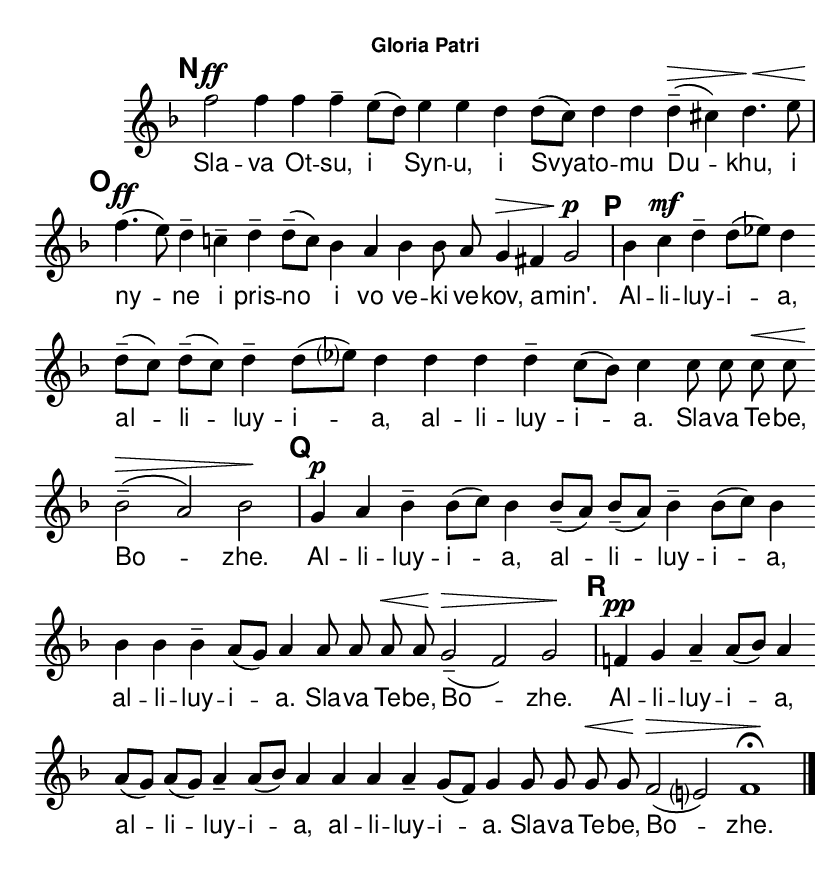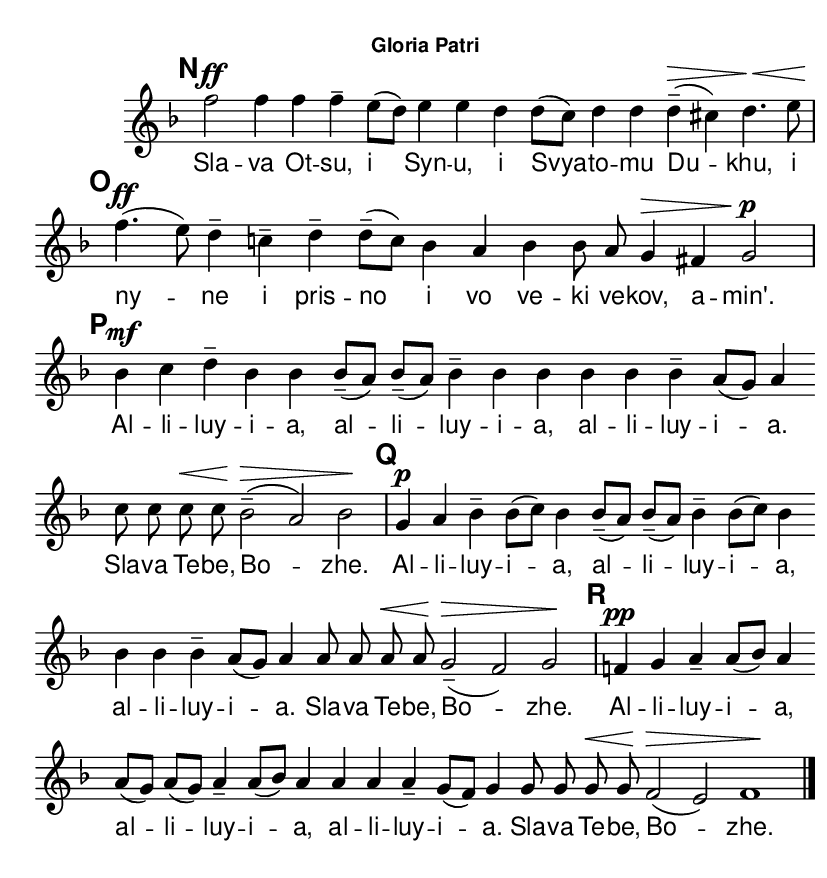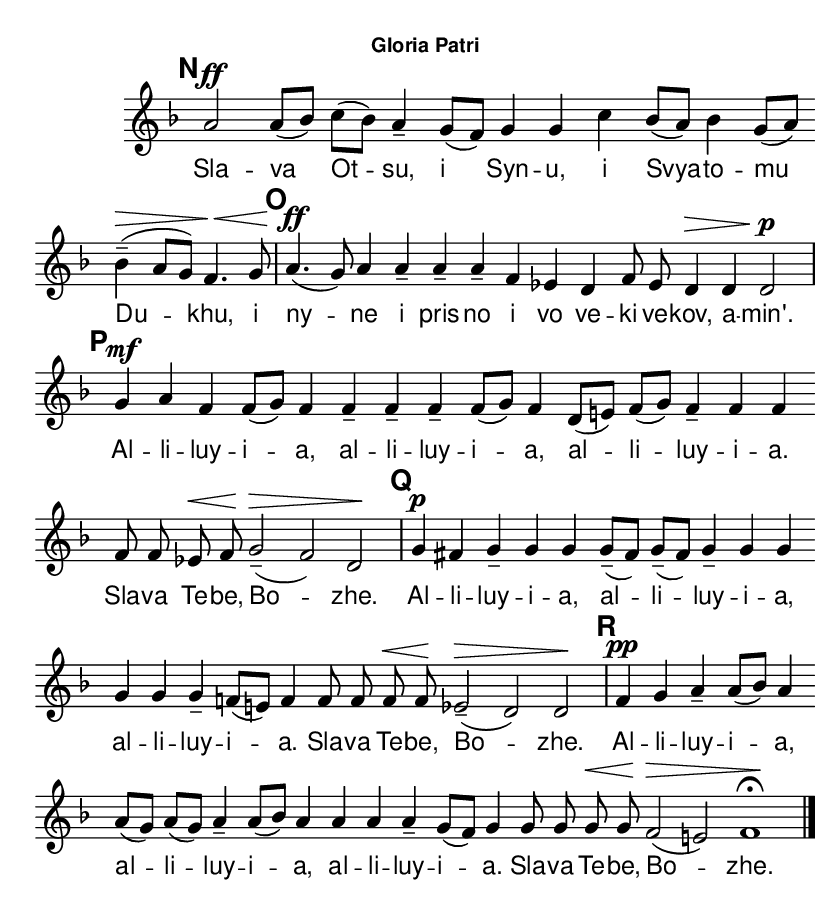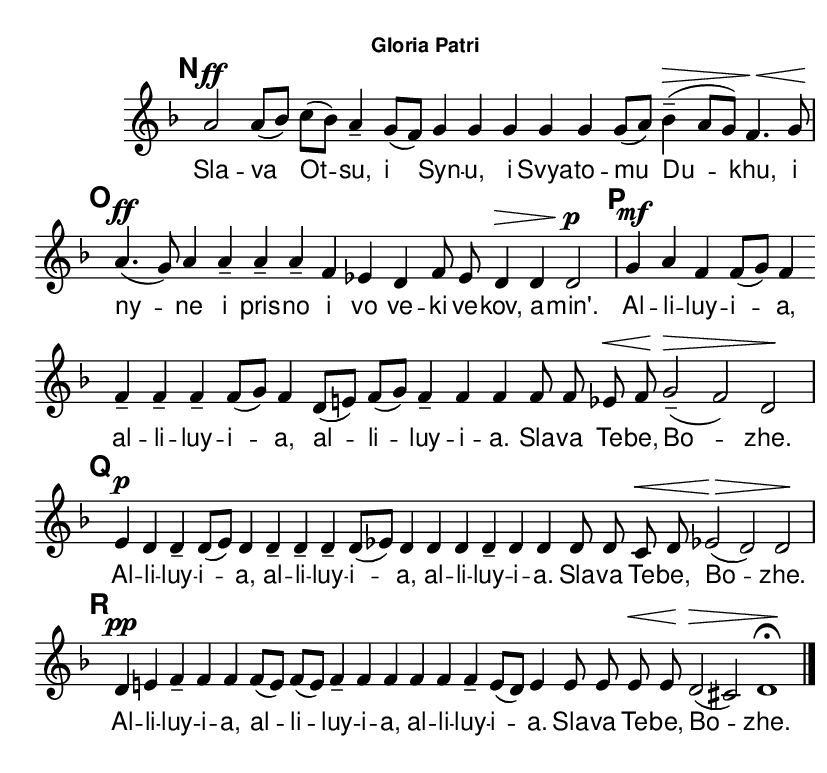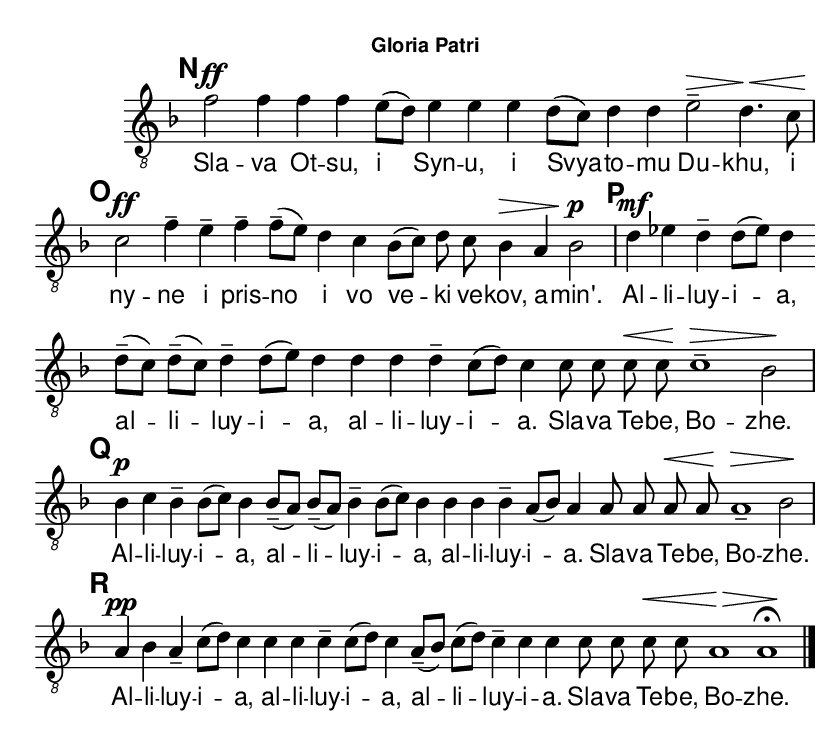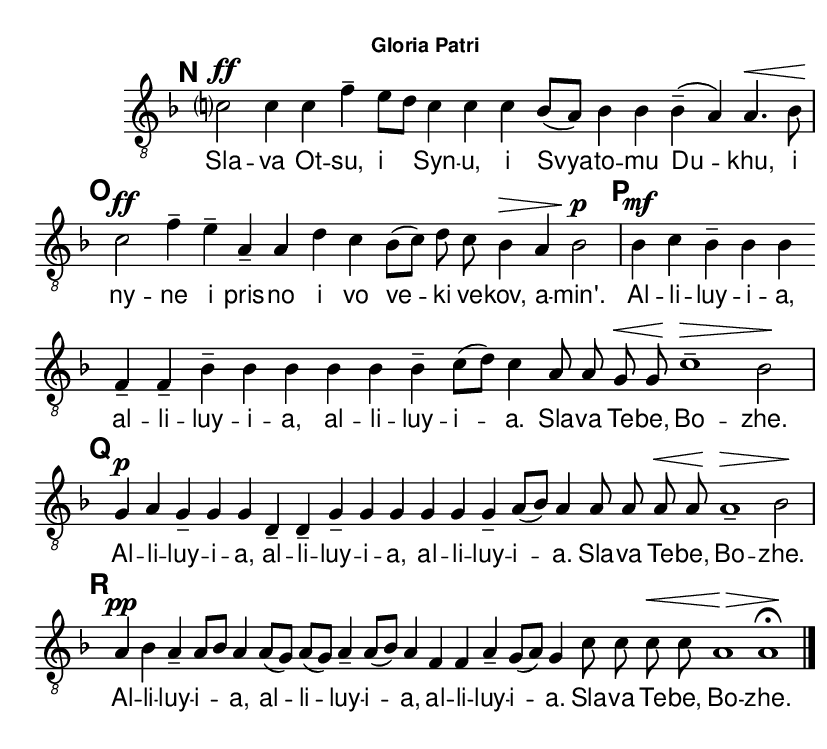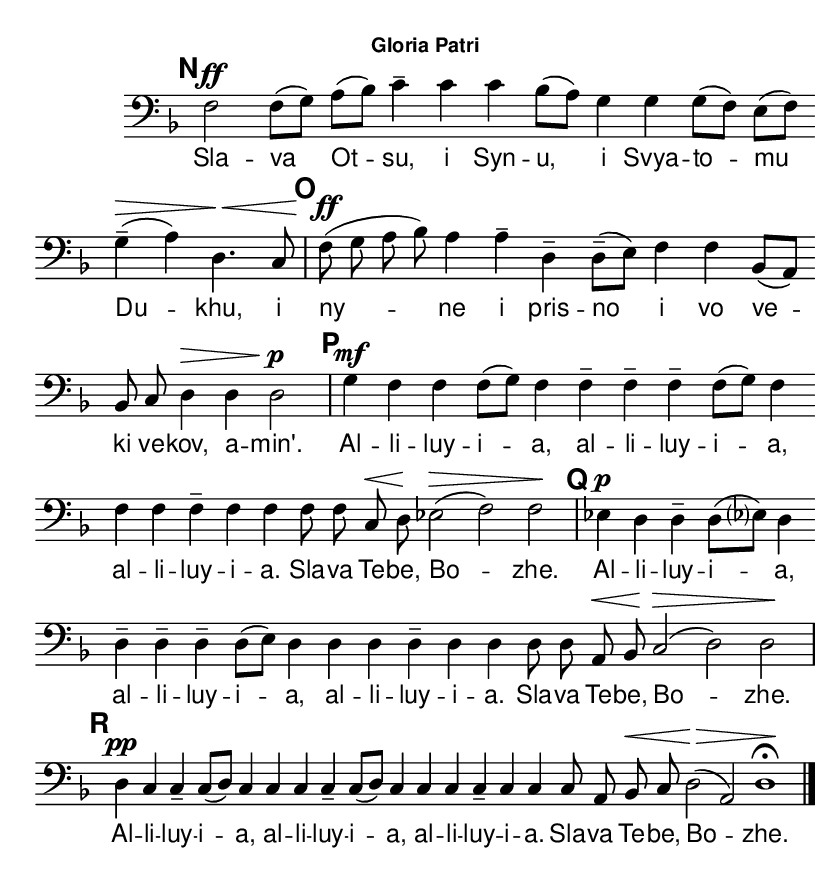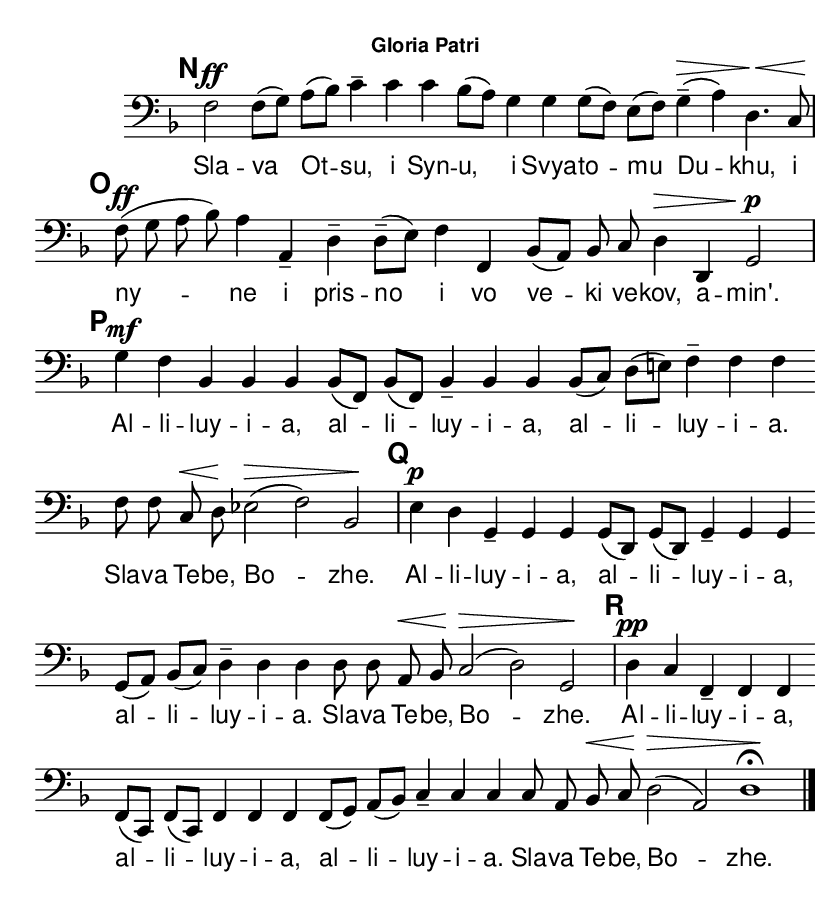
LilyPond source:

\version "2.18.2"


\header {
  subsubtitle = "Gloria Patri"
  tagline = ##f
}


\paper {
  paper-height = 220\mm
  paper-width = 140\mm
  top-margin = 8\mm
  bottom-margin = 2\mm
  left-margin = 6\mm
  right-margin = 2\mm


  fonts = #
  (make-pango-font-tree
   "'Noto Sans', Helvetica, Arial, sans-serif"
   "'Noto Sans', Helvetica, Arial, sans-serif"
   "'Inconsolata', 'Courier New', monospace"
   (/ (* staff-height pt) 2.5))

}

global = {
  \key f \major
  \numericTimeSignature
  \dynamicUp
  \autoBeamOff
  \cadenzaOn
  \accidentalStyle "modern-voice-cautionary"
  \override Score.TimeSignature #'stencil = ##f
  \set Score.markFormatter = #format-mark-box-numbers
}

obreak = {\break}

sopranoOneVoiceG = \relative c'' {
  %page 5
  \mark #13
  \time 5/4  f2 \! \ff f4 f f -- \bar ""

  %page 6
  \time 3/4 e8 ( [ d ) ] e4 e \bar ""
  \time 4/4  d4 d8 [( c ]) d4 d \bar ""
  \time 4/4  d4 \> ( -- cis ) d4. \< e8 \bar "|" \mark #14
  \time 6/4  f4.( \ff  e8)  d4 -- c! -- d -- d8 ( -- [ c ) ] | % 5
  \time 3/4  bes4 a bes \bar ""
  \time 5/4  bes8 a  g4 \> fis g2  \p \bar "|" \mark #15
}

sopranoOneVerseG = \lyricmode {
  Sla -- va Ot -- "su,"
  i Syn -- "u," i Svya -- to --  mu
  Du -- "khu," i ny -- ne i pris -- no
  i vo ve -- ki ve -- "kov," a -- "min'."
}

sopranoOneVoiceH = \relative c'' {
  %page 6
  \mark #15
  \time 5/4  bes4 c4 \mf d -- d8 ( [ es ) ] d4 \bar ""
  \time 5/4  d8 [ ( -- c )] d ([ -- c )] d4 -- d8 ( [ es? ) ] d4 \bar ""
  \time 5/4  d4 d d -- c8 [( bes ]) c4 \bar ""
  \time 4/8  c8 c c \< c \bar ""
  \time 3/2   bes2  \> ( -- a ) bes \! \bar "|" \mark #16
}

sopranoOneVerseH = \lyricmode {
  Al -- li -- luy -- i -- "a,"
  al -- li -- luy -- i -- "a,"
  al -- li -- luy -- i -- "a."

  Sla -- va Te -- "be," Bo -- "zhe."
}

sopranoOneVoiceJ = \relative c'' {
  %page 7
  \mark #16
  \time 5/4  g4 \p a bes -- bes8 [( c ]) bes4 \bar ""
  \time 5/4  bes8 -- [( a ]) bes ( -- [ a ]) bes4 -- bes8 [( c ]) bes4 \bar ""
  \time 5/4  bes4 bes bes -- a8 [( g ) ] a4 \bar ""
  \time 4/8  a8 a a \< a \bar ""
  \time 3/2  g2 \> ( -- fis) g \! \bar "|" \mark #17
}

sopranoOneVerseJ = \lyricmode {
  Al -- li -- luy -- i -- "a,"
  al -- li -- luy -- i -- "a,"
  al -- li -- luy -- i -- "a."

  Sla -- va Te -- "be," Bo -- "zhe."

}


sopranoOneVoiceK = \relative c' {
  %page 7
  \mark #17
  \time 5/4   f!4 \pp g a -- a8 [( bes ]) a4 \bar ""
  \time 5/4  a8 [( g ]) a [( g ]) a4 -- a8 [( bes ]) a4\bar ""
  \time 5/4  a4 a a -- g8 [( f ]) g4 \bar ""
  \time 4/8  g8 g g \< g \bar ""
  \time 8/4  f2 \> ( e ) f1 \! \fermata\bar "|."
}

sopranoOneVerseK = \lyricmode {
  Al -- li -- luy -- i -- "a,"
  al -- li -- luy -- i -- "a,"
  al -- li -- luy -- i -- "a."

  Sla -- va Te -- "be," Bo -- "zhe."
}


sopranoOneVoice = {\sopranoOneVoiceG \sopranoOneVoiceH \sopranoOneVoiceJ \sopranoOneVoiceK}
sopranoOneVerse = {\sopranoOneVerseG \sopranoOneVerseH \sopranoOneVerseJ \sopranoOneVerseK}

sopranoTwoVoiceG = \relative c'' {
  %page 5
  \mark #13
  \time 5/4  f2 \! \ff f4 f f -- \bar ""

  %page 6
  \time 3/4 e8 ( [ d ) ] e4 e \bar ""
  \time 4/4  d4 d8 [( c ]) d4 d \bar ""
  \time 4/4  d4 \> ( -- cis ) d4. \< e8 \bar "|" \mark #14
  \time 6/4  f4.( \ff  e8)  d4 -- c! -- d -- d8 ( -- [ c ) ] | % 5
  \time 3/4  bes4 a bes \bar ""
  \time 5/4  bes8 a  g4 \> fis g2  \p \bar "|" \mark #15
}

sopranoTwoVerseG = \lyricmode {
  Sla -- va Ot -- "su,"
  i Syn -- "u," i Svya -- to --  mu
  Du -- "khu," i ny -- ne i pris -- no
  i vo ve -- ki ve -- "kov," a -- "min'."
}

sopranoTwoVoiceH = \relative c'' {
  %page 6
  \mark #15
  \time 5/4  bes4 \mf c d -- bes bes \bar ""
  \time 5/4  bes8 -- [( a ]) bes -- [( a ]) bes4 -- bes bes \bar ""
  \time 5/4  bes4 bes bes -- a8 [( g )] a4 \bar ""
  \time 4/8  c8 c c \< c \bar ""
  \time 3/2   bes2  \> ( -- a ) bes \! \bar "|" \mark #16
}

sopranoTwoVerseH = \lyricmode {
  Al -- li -- luy -- i -- "a,"
  al -- li -- luy -- i -- "a,"
  al -- li -- luy -- i -- "a."

  Sla -- va Te -- "be," Bo -- "zhe."
}

sopranoTwoVoiceJ = \relative c'' {
  %page 7
  \mark #16
  \time 5/4  g4 \p a bes -- bes8 [( c ]) bes4 \bar ""
  \time 5/4  bes8 -- [( a ]) bes ( -- [ a ]) bes4 -- bes8 [( c ]) bes4 \bar ""
  \time 5/4  bes4 bes bes -- a8 [( g ) ] a4 \bar ""
  \time 4/8  a8 a a \< a \bar ""
  \time 3/2  g2 \> ( -- fis) g \! \bar "|" \mark #17

}

sopranoTwoVerseJ = \lyricmode {
  Al -- li -- luy -- i -- "a,"
  al -- li -- luy -- i -- "a,"
  al -- li -- luy -- i -- "a."

  Sla -- va Te -- "be," Bo -- "zhe."
}


sopranoTwoVoiceK = \relative c' {
  %page 7
  \mark #17
  \time 5/4   f!4 \pp g a -- a8 [( bes ]) a4 \bar ""
  \time 5/4  a8 [( g ]) a [( g ]) a4 -- a8 [( bes ]) a4\bar ""
  \time 5/4  a4 a a -- g8 [( f ]) g4 \bar ""
  \time 4/8  g8 g g \< g \bar ""
  \time 8/4  f2 \> ( e ) f1 \! \bar "|."
}

sopranoTwoVerseK = \lyricmode {
  Al -- li -- luy -- i -- "a,"
  al -- li -- luy -- i -- "a,"
  al -- li -- luy -- i -- "a."

  Sla -- va Te -- "be," Bo -- "zhe."
}


sopranoTwoVoice = {\sopranoTwoVoiceG \sopranoTwoVoiceH \sopranoTwoVoiceJ \sopranoTwoVoiceK}
sopranoTwoVerse = {\sopranoTwoVerseG \sopranoTwoVerseH \sopranoTwoVerseJ \sopranoTwoVerseK}


altoOneVoiceG = \relative c'' {
  %page 5
  \mark #13
  \time 5/4 a2 \! \ff a8 [( bes ]) c ( [ bes ) ] a4 -- \bar ""

  %page 6
  \time 3/4 g8 ( [ f ) ] g4 g \bar ""
  \time 4/4  c4 bes8 ( [ a ) ] bes4 g8[( a]) \bar ""
  \time 4/4  bes4 \>  ( -- a8 [ g ) ] f4.  \< g8 \bar "|" \mark #14
  \time 6/4  a4.  \ff ( g8 ) a4 a -- a -- a -- \bar ""
  \time 3/4  f4 es d \bar ""
  \time 5/4  f8 es d4 \> d d2 \p \bar "|" \mark #15
}

altoOneVerseG = \lyricmode {
  Sla -- va Ot -- "su,"
  i Syn -- "u," i Svya -- to --  mu
  Du -- "khu," i ny -- ne i pris -- no
  i vo ve -- ki ve -- "kov," a -- "min'."
}

altoOneVoiceH = \relative c'' {
  %page 6
  \mark #15
  \time 5/4  g4  \mf a f f8 ( [ g ) ] f4 \bar ""
  \time 5/4  f4 -- f -- f -- f8 ( [ g ) ] f4 \bar ""
  \time 5/4  d8 ( [ e ) ] f ( [ g ) ] f4 -- f f \bar ""
  \time 4/8  f8 f es \< f \bar ""
  \time 3/2  g2 \> ( -- f ) d  \! \bar "|" \mark #16
}

altoOneVerseH = \lyricmode {
  Al -- li -- luy -- i -- "a,"
  al -- li -- luy -- i -- "a,"
  al -- li -- luy -- i -- "a."

  Sla -- va Te -- "be," Bo -- "zhe."
}

altoOneVoiceJ = \relative c'' {
  %page 6
  \mark #16
  \time 5/4  g4 \p fis g -- g g \bar ""
  \time 5/4  g8 ( -- [ fis ]) g  ( -- [ fis ) ] g4 -- g g \bar ""
  \time 5/4  g4 g g -- f8 ( [ e ) ] f4 \bar ""
  \time 4/8  f8 f f \< f \bar ""
  \time 3/2   es2 -- \> ( d ) d \! \bar "|" \mark #17
}

altoOneVerseJ = \lyricmode {
  Al -- li -- luy -- i -- "a,"
  al -- li -- luy -- i -- "a,"
  al -- li -- luy -- i -- "a."

  Sla -- va Te -- "be," Bo -- "zhe."
}


altoOneVoiceK = \relative c' {
  %page 7

  \mark #17
  \time 5/4  f4 \pp g a -- a8 ( [ bes ) ] a4 \bar ""
  \time 5/4  a8 [( g ]) a [( g ]) a4 -- a8 ( [ bes ) ] a4 \bar ""
  \time 5/4  a4 a a -- g8 [( f ]) g4 \bar ""
  \time 4/8  g8 g g\< g \bar ""
  \time 8/4  f2( \> e) f1 \! \fermata \bar "|."
}

altoOneVerseK = \lyricmode {
  Al -- li -- luy -- i -- "a,"
  al -- li -- luy -- i -- "a,"
  al -- li -- luy -- i -- "a."

  Sla -- va Te -- "be," Bo -- "zhe."

}


altoOneVoice = {\altoOneVoiceG \altoOneVoiceH \altoOneVoiceJ \altoOneVoiceK}
altoOneVerse = {\altoOneVerseG \altoOneVerseH \altoOneVerseJ \altoOneVerseK}

altoTwoVoiceG = \relative c'' {
  %page 5
  \mark #13
  \time 5/4 a2 \! \ff a8 [( bes ]) c ( [ bes ) ] a4 -- \bar ""

  %page 6
  \time 3/4 g8 ( [ f ) ] g4 g \bar ""
  \time 4/4 g4 g g g8([ a ]) \bar ""
  \time 4/4  bes4 \>  ( -- a8 [ g ) ] f4.  \< g8 \bar "|" \mark #14
  \time 6/4  a4.  \ff ( g8 ) a4 a -- a -- a -- \bar ""
  \time 3/4  f4 es d \bar ""
  \time 5/4  f8 es d4 \> d d2 \p \bar "|" \mark #15
}

altoTwoVerseG = \lyricmode {
  Sla -- va Ot -- "su,"
  i Syn -- "u," i Svya -- to --  mu
  Du -- "khu," i ny -- ne i pris -- no
  i vo ve -- ki ve -- "kov," a -- "min'."
}

altoTwoVoiceH = \relative c'' {

  %page 6
  \mark #15
  \time 5/4  g4  \mf a f f8 ( [ g ) ] f4 \bar ""
  \time 5/4  f4 -- f -- f -- f8 ( [ g ) ] f4 \bar ""
  \time 5/4  d8 ( [ e ) ] f ( [ g ) ] f4 -- f f \bar ""
  \time 4/8  f8 f es \< f \bar ""
  \time 3/2  g2 \> ( -- f ) d  \! \bar "|" \mark #16
}

altoTwoVerseH = \lyricmode {
  Al -- li -- luy -- i -- "a,"
  al -- li -- luy -- i -- "a,"
  al -- li -- luy -- i -- "a."
    Sla -- va Te -- "be," Bo -- "zhe."
}

altoTwoVoiceJ = \relative c' {
  \mark #16
  
  \time 5/4  es4 \p d d -- d8 ( [ es ) ] d4 | % 2
  \time 5/4  d4 -- d -- d -- d8 ( [ es! ) ] d4 | % 3
  \time 5/4  d4 d d -- d d | % 4
  \time 4/8  d8 d c \< d | % 5
  \time 3/2   es!2 \> ( d ) d \! \bar "|"   \mark #17
}

altoTwoVerseJ = \lyricmode {
  Al -- li -- luy -- i -- "a,"
  al -- li -- luy -- i -- "a,"
  al -- li -- luy -- i -- "a."

  Sla -- va Te -- "be," Bo -- "zhe."
}


altoTwoVoiceK = \relative c' {
  %page 7

  \mark #17
  \time 5/4   d4 \pp e f -- f f\bar ""
  \time 5/4  f8 ([ e ] ) f ([ e ]) f4 -- f f \bar ""
  \time 5/4  f4 f f -- e8 ([ d )] e4 \bar ""
  \time 4/8  e8 e e \< e \bar ""
  \time 8/4   d2 \> ( cis ) d1 \! \fermata \bar "|."
}

altoTwoVerseK = \lyricmode {
  Al -- li -- luy -- i -- "a,"
  al -- li -- luy -- i -- "a,"
  al -- li -- luy -- i -- "a."

  Sla -- va Te -- "be," Bo -- "zhe."
}


altoTwoVoice = {\altoTwoVoiceG \altoTwoVoiceH \altoTwoVoiceJ \altoTwoVoiceK}
altoTwoVerse = {\altoTwoVerseG \altoTwoVerseH \altoTwoVerseJ \altoTwoVerseK}


tenoreOneVoiceG = \relative c' {
  %page 5
  \mark #13
  \time 5/4 f2 \! \ff f4 f f \bar ""
  
  %page 6
  \time 3/4 e8 ( [ d ]) e4 e \bar ""
  \time 4/4  e4 d8[( c ]) d4 d \bar ""
  \time 4/4  e2 \>  -- d4. \<  c8 \bar "|" \mark #14
  \time 6/4  c2  \ff f4 -- e -- f -- f8 -- [( e ]) \bar ""
  \time 3/4  d4  c bes8 ( [ c ]) \bar ""
  \time 5/4  d8 c bes4 \> a bes2 \! \p \bar "|" \mark #15

}

tenoreOneVerseG = \lyricmode {
  Sla -- va Ot -- "su,"
  i Syn -- "u," i Svya -- to --  mu
  Du -- "khu," i ny -- ne i pris -- no
  i vo ve -- ki ve -- "kov," a -- "min'."
}

tenoreOneVoiceH = \relative c' {
  %page 6
  \mark #15
  \time 5/4  d4 \mf es d -- d8 ( [ es ) ] d4 \bar ""
  \time 5/4  d8 ( -- [ c ) ] d ( -- [ c ) ] d4 -- d8 ( [ es ) ] d4  \bar ""
  \time 5/4  d4 d d -- c8[( d ]) c4\bar ""
  \time 4/8  c8 c c \< c \bar ""
  \time 3/2  c1 \> -- bes2 \! \bar "|" \mark #16
}

tenoreOneVerseH = \lyricmode {
  Al -- li -- luy -- i -- "a,"
  al -- li -- luy -- i -- "a,"
  al -- li -- luy -- i -- "a."

  Sla -- va Te -- "be," Bo -- "zhe."
}

tenoreOneVoiceJ = \relative c' {
  \mark #16

  \time 5/4  bes4 \p c bes -- bes8 ( [ c ) ] bes4 \bar ""
  \time 5/4  bes8 ( -- [ a ] ) bes  ( -- [ a ) ] bes4 -- bes8 ( [ c  ) ] bes4 \bar ""
  \time 5/4  bes4 bes bes -- a8 ( [ bes ]) a4 \bar ""
  \time 4/8  a8 a a \< a \bar ""
  \time 3/2    a1 \> -- bes2 \! \bar "|" \mark #17
}

tenoreOneVerseJ = \lyricmode {
  Al -- li -- luy -- i -- "a,"
  al -- li -- luy -- i -- "a,"
  al -- li -- luy -- i -- "a."

  Sla -- va Te -- "be," Bo -- "zhe."
}


tenoreOneVoiceK = \relative c' {
  %page 7
  \mark #17
  \time 5/4  a4 \! \pp bes a -- c8[( d )] c4 | % 7
  \time 5/4  c4  c c -- c8 [( d ) ] c4 | % 8
  \time 5/4  a8 ( -- [ bes ) ] c ( [ d ) ] c4 -- c c | % 9
  \time 4/8  c8 c c \< c |
  \time 8/4  a1 \> a \! \fermata \bar "|."
}

tenoreOneVerseK = \lyricmode {
  Al -- li -- luy -- i -- "a,"
  al -- li -- luy -- i -- "a,"
  al -- li -- luy -- i -- "a."

  Sla -- va Te -- "be," Bo -- "zhe."

}


tenoreOneVoice = {\tenoreOneVoiceG \tenoreOneVoiceH \tenoreOneVoiceJ \tenoreOneVoiceK}
tenoreOneVerse = {\tenoreOneVerseG \tenoreOneVerseH \tenoreOneVerseJ \tenoreOneVerseK}

tenoreTwoVoiceG = \relative c' {
  %page 5
  \mark #13
  \time 5/4   c?2 \! \ff c4 c f -- \bar ""
  
  
  \time 3/4 e8 [ d ] c4 c | % 2
  \time 4/4  c4 bes8( [ a ] ) bes4 bes | % 3
  \time 4/4  bes4 (  -- a) a4. \< bes8 \bar "|" \mark #14
  \time 6/4  c2 \ff f4 -- e -- a, -- a | % 5
  \time 3/4  d4  c bes8 ( [ c ]) \bar ""
  \time 5/4  d8 c bes4 \> a bes2 \! \p \bar "|" \mark #15
}

tenoreTwoVerseG = \lyricmode {
  Sla -- va Ot -- "su,"
  i Syn -- "u," i Svya -- to --  mu
  Du -- "khu," i ny -- ne i pris -- no
  i vo ve -- ki ve -- "kov," a -- "min'."
}

tenoreTwoVoiceH = \relative c' {
  %page 6
  \mark #15
  \time 5/4   bes4 \mf c bes -- bes bes \bar ""
  \time 5/4  f4 -- f -- bes -- bes bes \bar ""
  \time 5/4  bes4 bes bes -- c8 ([ d )] c4 \bar ""
  \time 4/8  a8 a g \< g \bar ""
  \time 3/2  c1 \> -- bes2 \! \bar "|" \mark #16
}

tenoreTwoVerseH = \lyricmode {
  Al -- li -- luy -- i -- "a,"
  al -- li -- luy -- i -- "a,"
  al -- li -- luy -- i -- "a."

  Sla -- va Te -- "be," Bo -- "zhe."
}

tenoreTwoVoiceJ = \relative c' {
  \mark #16
  \time 5/4  g4 \p a g -- g g \bar ""
  \time 5/4  d4 -- d -- g -- g g \bar ""
  \time 5/4  g4 g g -- a8 [( bes ]) a4 \bar ""
  \time 4/8  a8 a a \< a \bar ""
  \time 3/2    a1 \> -- bes2 \! \bar "|" \mark #17
}

tenoreTwoVerseJ = \lyricmode {
  Al -- li -- luy -- i -- "a,"
  al -- li -- luy -- i -- "a,"
  al -- li -- luy -- i -- "a."

  Sla -- va Te -- "be," Bo -- "zhe."
}


tenoreTwoVoiceK = \relative c' {
  \mark #17
  \time 5/4   a4 \! \pp bes a -- a8 [ bes ] a4 | % 7
  \time 5/4  a8 [( g ]) a ( [ g ) ] a4 -- a8 ( [ bes ) ] a4 | % 8
  \time 5/4  f4 f a -- g8 ( [ a ) ] g4 | % 9
  \time 4/8  c8 c c \< c |
  \time 8/4  a1 \> a \! \fermata \bar "|."
}

tenoreTwoVerseK = \lyricmode {
  Al -- li -- luy -- i -- "a,"
  al -- li -- luy -- i -- "a,"
  al -- li -- luy -- i -- "a."

  Sla -- va Te -- "be," Bo -- "zhe."

}


tenoreTwoVoice = {\tenoreTwoVoiceG \tenoreTwoVoiceH \tenoreTwoVoiceJ \tenoreTwoVoiceK}
tenoreTwoVerse = {\tenoreTwoVerseG \tenoreTwoVerseH \tenoreTwoVerseJ \tenoreTwoVerseK}


bassoOneVoiceG = \relative c {
  %page 5
  \mark #13
  \time 5/4    f2  \ff f8 ( [ g ) ] a ( [ bes ) ] c4 -- \bar ""
  
  %page 6
  \time 3/4 c4 c bes8 [( a ]) \bar ""
  \time 4/4  g4 g g8 ( [ f ) ] e [( f  ]) \bar ""
  \time 4/4  g4 \>  ( -- a ) d,4. \< c8  \bar "|" \mark #14
  \time 6/4  f8 \ff ( g a bes ) a4 a -- d, -- d8 -- [( e]) \bar ""
  \time 3/4  f4 f bes,8 [( a ]) \bar ""
  \time 5/4  bes8 c d4 \> d d2 \! \p \bar "|" \mark #15
}

bassoOneVerseG = \lyricmode {
  Sla -- va Ot -- "su,"
  i Syn -- "u," i Svya -- to --  mu
  Du -- "khu," i ny -- ne i pris -- no
  i vo ve -- ki ve -- "kov," a -- "min'."
}

bassoOneVoiceH = \relative c' {
  %page 6
  \mark #15
  \time 5/4  g4 \mf  f4  f f8 [( g ) ] f4 \bar ""
  \time 5/4  f4 -- f -- f -- f8 ( [ g ) ] f4 \bar ""
  \time 5/4  f4 f f -- f f \bar ""
  \time 4/8  f8 f c \< d \bar ""
  \time 3/2  es2 (\> f) f \! \bar "|" \mark #16
}

bassoOneVerseH = \lyricmode {
  Al -- li -- luy -- i -- "a,"
  al -- li -- luy -- i -- "a,"
  al -- li -- luy -- i -- "a."

  Sla -- va Te -- "be," Bo -- "zhe."
}

bassoOneVoiceJ = \relative c {
  %page 7
  
  \mark #16
  \time 5/4  es!4 \p d d -- d8 ( [ es? ) ] d4 \bar ""
  \time 5/4  d4 -- d -- d -- d8 ( [ es ) ] d4 \bar ""
  \time 5/4  d4 d d -- d d \bar ""
  \time 4/8  d8 d a \< bes \bar ""
  \time 3/2  c2  \> ( d )  d  \! \bar "|" \mark #17
}

bassoOneVerseJ = \lyricmode {
  Al -- li -- luy -- i -- "a,"
  al -- li -- luy -- i -- "a,"
  al -- li -- luy -- i -- "a."

  Sla -- va Te -- "be," Bo -- "zhe."
}


bassoOneVoiceK = \relative c {
  %page 7
  \mark #17
  \time 5/4  d4 \pp c c -- c8 [( d ) ] c4 | % 7
  \time 5/4  c4  c c -- c8 [( d ) ] c4 | % 8
  \time 5/4  c4 c c -- c c | % 9
  \time 4/8  c8 a bes \< c |
  \time 8/4   d2( \> a ) d1 \! \fermata \bar "|."
}

bassoOneVerseK = \lyricmode {
  Al -- li -- luy -- i -- "a,"
  al -- li -- luy -- i -- "a,"
  al -- li -- luy -- i -- "a."

  Sla -- va Te -- "be," Bo -- "zhe."

}


bassoOneVoice = {\bassoOneVoiceG \bassoOneVoiceH \bassoOneVoiceJ \bassoOneVoiceK}
bassoOneVerse = {\bassoOneVerseG \bassoOneVerseH \bassoOneVerseJ \bassoOneVerseK}

bassoTwoVoiceG = \relative c {
  \mark #13
  \time 5/4    f2  \ff f8 ( [ g ) ] a ( [ bes ) ] c4 -- \bar ""

  %page 6
  \time 3/4 c4 c bes8 [( a ]) \bar ""
  \time 4/4  g4 g g8 ( [ f ) ] e [( f  ]) \bar ""
  \time 4/4  g4 \>  ( -- a ) d,4. \< c8  \bar "|" \mark #14
  \time 6/4  f8 \ff ( g a bes ) a4 a, -- d -- d8 -- [( e]) \bar ""
  \time 3/4  f4 f, bes8 [( a ]) \bar ""
  \time 5/4  bes8 c d4 \> d, g2 \! \p \bar "|" \mark #15
}

bassoTwoVerseG = \lyricmode {
  Sla -- va Ot -- "su,"
  i Syn -- "u," i Svya -- to --  mu
  Du -- "khu," i ny -- ne i pris -- no
  i vo ve -- ki ve -- "kov," a -- "min'."
}

bassoTwoVoiceH = \relative c' {
  %page 6
  \mark #15
  \time 5/4  g4 \mf f bes, bes bes \bar ""
  \time 5/4  bes8 [( f  ]) bes [( f ) ] bes4 -- bes bes \bar ""
  \time 5/4  bes8 ( [ c ) ] d ( [ e! ) ] f4 -- f f \bar ""
  \time 4/8  f8 f c \< d \bar ""
  \time 3/2  es2 (\> f) bes, \! \bar "|" \mark #16
}

bassoTwoVerseH = \lyricmode {

  Al -- li -- luy -- i -- "a,"
  al -- li -- luy -- i -- "a,"
  al -- li -- luy -- i -- "a."

  Sla -- va Te -- "be," Bo -- "zhe."

}

bassoTwoVoiceJ = \relative c {
  %page 7
  \mark #16
  \time 5/4  es4 \p d g, -- g g \bar ""
  \time 5/4  g8 [( d ) ] g [( d ) ] g4 -- g g \bar ""
  \time 5/4  g8 ( [ a ) ] bes ( [ c ) ] d4 -- d d \bar ""
  \time 4/8  d8 d a \< bes \bar ""
  \time 3/2   c2( \! \> d) g, \!  \bar "|" \mark #17
}

bassoTwoVerseJ = \lyricmode {
  Al -- li -- luy -- i -- "a,"
  al -- li -- luy -- i -- "a,"
  al -- li -- luy -- i -- "a."

  Sla -- va Te -- "be," Bo -- "zhe."
}


bassoTwoVoiceK = \relative c {
  %page 7
  \mark #17
  \time 5/4  d4 \pp c f, -- f f \bar ""
  \time 5/4  f8 [( c  ]) f [( c ) ] f4 f f \bar ""
  \time 5/4  f8 ( [ g ) ] a ( [ bes ) ] c4 -- c c \bar ""
  \time 4/8  c8 a bes \< c \bar ""
  \time 8/4   d2( \> a ) d1 \! \fermata \bar "|."
}

bassoTwoVerseK = \lyricmode {
  Al -- li -- luy -- i -- "a,"
  al -- li -- luy -- i -- "a,"
  al -- li -- luy -- i -- "a."

  Sla -- va Te -- "be," Bo -- "zhe."

}


bassoTwoVoice = {\bassoTwoVoiceG \bassoTwoVoiceH \bassoTwoVoiceJ \bassoTwoVoiceK}
bassoTwoVerse = {\bassoTwoVerseG \bassoTwoVerseH \bassoTwoVerseJ \bassoTwoVerseK}



%---------- Soprano-------------------------------
\book {
  \bookOutputName "01_sopranoOne"
  \score {
    \new Staff \with {
    } { \global  \sopranoOneVoice }
    \addlyrics { \sopranoOneVerse }
  }
}


\book {
  \bookOutputName "02_sopranoTwo"
  \score {
    \new Staff \with {
    } { \global \sopranoTwoVoice }
    \addlyrics { \sopranoTwoVerse }
  }
}
%---------- Alto -------------------------------
\book {
  \bookOutputName "03_altoOne"
  \score {
    \new Staff \with {
    } {\dynamicUp \global  \altoOneVoice }
    \addlyrics { \altoOneVerse }
  }
}
\book {
  \bookOutputName "04_altoTwo"
  \score {
    \new Staff \with {
    } { \global  \altoTwoVoice }
    \addlyrics { \altoTwoVerse }
  }
}

%---------- Tenore -------------------------------
\book {
  \bookOutputName "05_tenoreOne"
  \score {
    \new Staff \with {
    } {\clef "treble_8" \global \tenoreOneVoice }
    \addlyrics { \tenoreOneVerse }
  }
}
\book {
  \bookOutputName "06_tenoreTwo"
  \score {
    \new Staff \with {
    } { \clef "treble_8" \global  \tenoreTwoVoice }
    \addlyrics { \tenoreTwoVerse }
  }
}

%---------- Basso -------------------------------
\book {
  \bookOutputName "07_bassoOne"
  \score {
    \new Staff \with {
    } { \clef bass \global  \bassoOneVoice }
    \addlyrics { \bassoOneVerse }
  }
}
\book {
  \bookOutputName "08_bassoTwo"
  \score {
    \new Staff \with {
    } { \clef bass \global   \bassoTwoVoice }
    \addlyrics { \bassoTwoVerse }
  }
}

